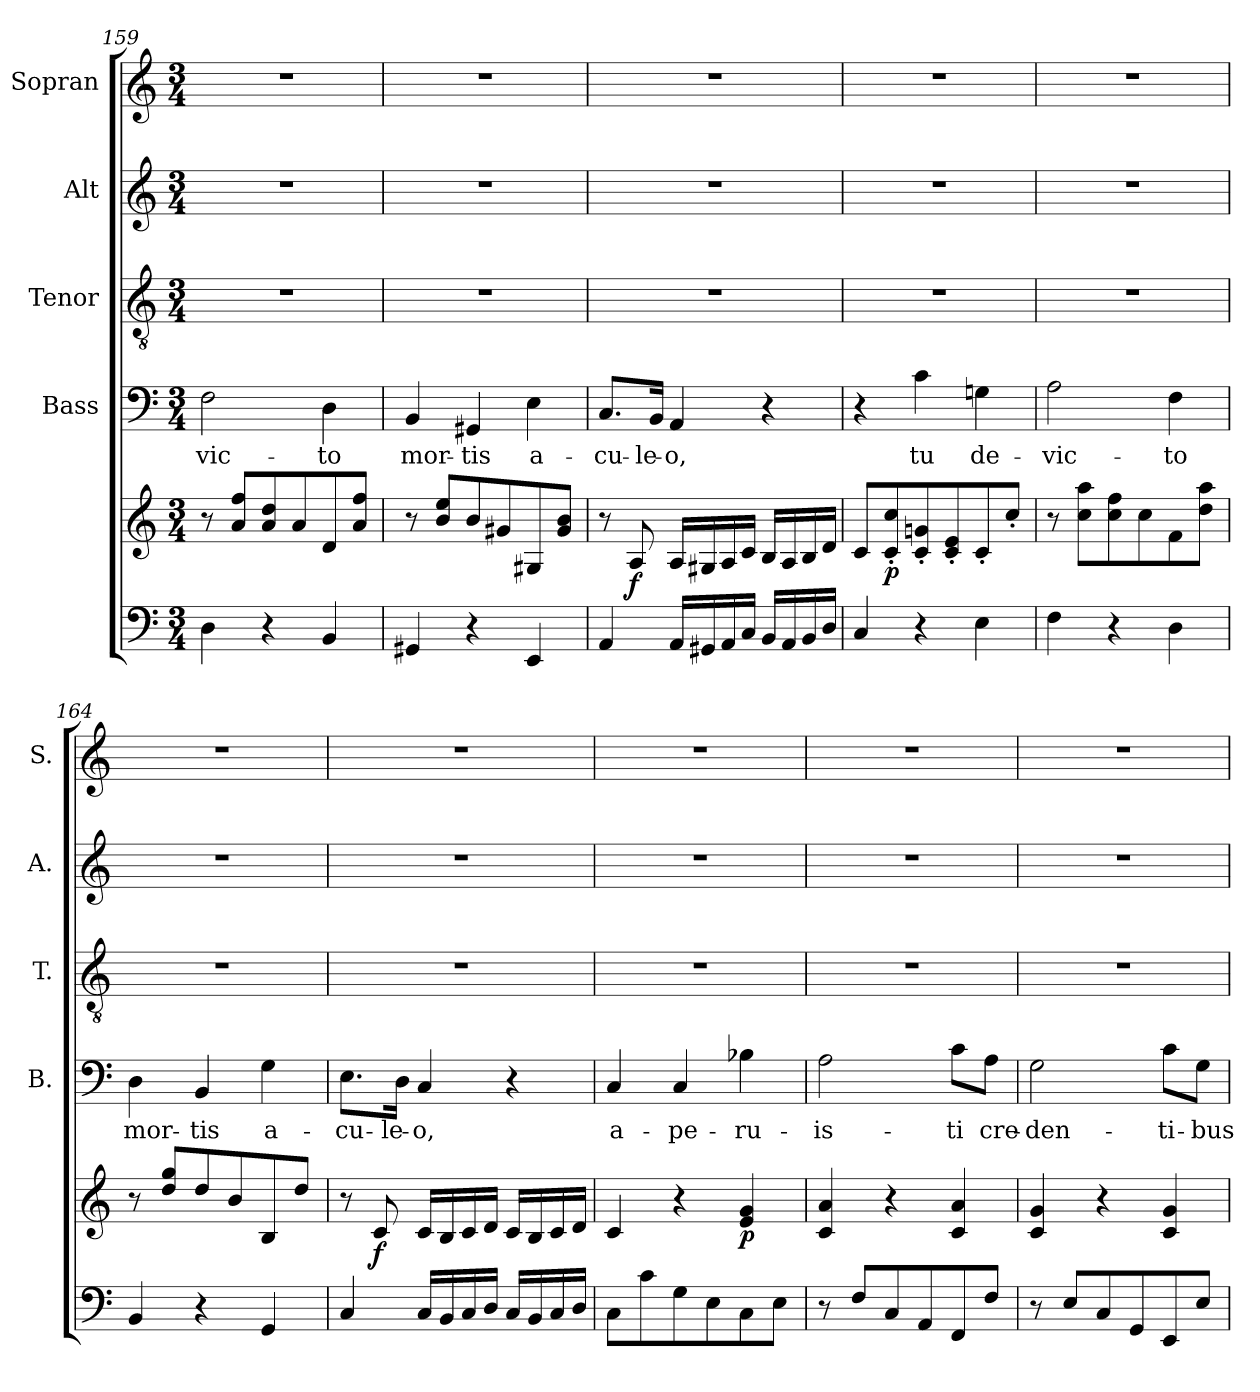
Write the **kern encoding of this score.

**kern	**kern	**dynam	**kern	**text	**kern	**kern	**kern
*part5	*part5	*part5	*part4	*part4	*part3	*part2	*part1
*staff6	*staff5	*staff5/6	*staff4	*staff4	*staff3	*staff2	*staff1
*	*	*	*I"Bass	*	*I"Tenor	*I"Alt	*I"Sopran
*	*	*	*I'B.	*	*I'T.	*I'A.	*I'S.
*clefF4	*clefG2	*	*clefF4	*	*clefGv2	*clefG2	*clefG2
*k[]	*k[]	*	*k[]	*	*k[]	*k[]	*k[]
*C:	*C:	*	*C:	*	*C:	*C:	*C:
*M3/4	*M3/4	*	*M3/4	*	*M3/4	*M3/4	*M3/4
=159	=159	=159	=159	=159	=159	=159	=159
!	!	!	!	!LO:LY:b	!	!	!
4D\	8r	.	2F\	-vic-	2.r	2.r	2.r
.	8a/ 8ff/L	.	.	.	.	.	.
4r	8a/ 8dd/	.	.	.	.	.	.
.	8a/	.	.	.	.	.	.
!	!	!	!	!LO:LY:b	!	!	!
4BB/	8d/	.	4D\	-to	.	.	.
.	8a/ 8ff/J	.	.	.	.	.	.
=160	=160	=160	=160	=160	=160	=160	=160
!	!	!	!	!LO:LY:b	!	!	!
4GG#X/	8r	.	4BB/	mor-	2.r	2.r	2.r
.	8b/ 8ee/L	.	.	.	.	.	.
!	!	!	!	!LO:LY:b	!	!	!
4r	8b/	.	4GG#X/	-tis	.	.	.
.	8g#X/	.	.	.	.	.	.
!	!	!	!	!LO:LY:b	!	!	!
4EE/	8G#X/	.	4E\	a-	.	.	.
.	8g#/ 8b/J	.	.	.	.	.	.
!!LO:PB:g=z
=161	=161	=161	=161	=161	=161	=161	=161
!	!	!	!	!LO:LY:b	!	!	!
4AA/	8r	.	8.C/L	-cu-	2.r	2.r	2.r
!	!	!LO:DY:b	!	!	!	!	!
.	8A/	f	.	.	.	.	.
!	!	!	!	!LO:LY:b	!	!	!
.	.	.	16BB/Jk	-le-	.	.	.
!	!	!	!	!LO:LY:b	!	!	!
16AA/LL	16A/LL	.	4AA/	-o,	.	.	.
16GG#X/	16G#X/	.	.	.	.	.	.
16AA/	16A/	.	.	.	.	.	.
16C/JJ	16c/JJ	.	.	.	.	.	.
16BB/LL	16B/LL	.	4r	.	.	.	.
16AA/	16A/	.	.	.	.	.	.
16BB/	16B/	.	.	.	.	.	.
16D/JJ	16d/JJ	.	.	.	.	.	.
=162	=162	=162	=162	=162	=162	=162	=162
4C/	8c/L	.	4r	.	2.r	2.r	2.r
!	!	!LO:DY:b	!	!	!	!	!
.	8c/'< 8cc/'<	p	.	.	.	.	.
!	!	!	!	!LO:LY:b	!	!	!
4r	8c/'< 8gn/'<	.	4c\	tu	.	.	.
.	8c/'< 8e/'<	.	.	.	.	.	.
!	!	!	!	!LO:LY:b	!	!	!
4E\	8c'</	.	4Gn\	de-	.	.	.
.	8cc'</J	.	.	.	.	.	.
=163	=163	=163	=163	=163	=163	=163	=163
!	!	!	!	!LO:LY:b	!	!	!
4F\	8r	.	2A\	-vic-	2.r	2.r	2.r
.	8cc\ 8aa\L	.	.	.	.	.	.
4r	8cc\ 8ff\	.	.	.	.	.	.
.	8cc\	.	.	.	.	.	.
!	!	!	!	!LO:LY:b	!	!	!
4D\	8f\	.	4F\	-to	.	.	.
.	8dd\ 8aa\J	.	.	.	.	.	.
=164	=164	=164	=164	=164	=164	=164	=164
!	!	!	!	!LO:LY:b	!	!	!
4BB/	8r	.	4D\	mor-	2.r	2.r	2.r
.	8dd/ 8gg/L	.	.	.	.	.	.
!	!	!	!	!LO:LY:b	!	!	!
4r	8dd/	.	4BB/	-tis	.	.	.
.	8b/	.	.	.	.	.	.
!	!	!	!	!LO:LY:b	!	!	!
4GG/	8B/	.	4G\	a-	.	.	.
.	8dd/J	.	.	.	.	.	.
=165	=165	=165	=165	=165	=165	=165	=165
!	!	!	!	!LO:LY:b	!	!	!
4C/	8r	.	8.E\L	-cu-	2.r	2.r	2.r
!	!	!LO:DY:b	!	!	!	!	!
.	8c/	f	.	.	.	.	.
!	!	!	!	!LO:LY:b	!	!	!
.	.	.	16D\Jk	-le-	.	.	.
!	!	!	!	!LO:LY:b	!	!	!
16C/LL	16c/LL	.	4C/	-o,	.	.	.
16BB/	16B/	.	.	.	.	.	.
16C/	16c/	.	.	.	.	.	.
16D/JJ	16d/JJ	.	.	.	.	.	.
16C/LL	16c/LL	.	4r	.	.	.	.
16BB/	16B/	.	.	.	.	.	.
16C/	16c/	.	.	.	.	.	.
16D/JJ	16d/JJ	.	.	.	.	.	.
!!LO:LB:g=z
=166	=166	=166	=166	=166	=166	=166	=166
!	!	!	!	!LO:LY:b	!	!	!
8C\L	4c/	.	4C/	a-	2.r	2.r	2.r
8c\	.	.	.	.	.	.	.
!	!	!	!	!LO:LY:b	!	!	!
8G\	4r	.	4C/	-pe-	.	.	.
8E\	.	.	.	.	.	.	.
!	!	!LO:DY:b	!	!LO:LY:b	!	!	!
8C\	4e/ 4g/	p	4B-X\	-ru-	.	.	.
8E\J	.	.	.	.	.	.	.
=167	=167	=167	=167	=167	=167	=167	=167
!	!	!	!	!LO:LY:b	!	!	!
8r	4c/ 4a/	.	2A\	-is-	2.r	2.r	2.r
8F/L	.	.	.	.	.	.	.
8C/	4r	.	.	.	.	.	.
8AA/	.	.	.	.	.	.	.
!	!	!	!	!LO:LY:b	!	!	!
8FF/	4c/ 4a/	.	8c\L	-ti	.	.	.
!	!	!	!	!LO:LY:b	!	!	!
8F/J	.	.	8A\J	cre-	.	.	.
=168	=168	=168	=168	=168	=168	=168	=168
!	!	!	!	!LO:LY:b	!	!	!
8r	4c/ 4g/	.	2G\	-den-	2.r	2.r	2.r
8E/L	.	.	.	.	.	.	.
8C/	4r	.	.	.	.	.	.
8GG/	.	.	.	.	.	.	.
!	!	!	!	!LO:LY:b	!	!	!
8EE/	4c/ 4g/	.	8c\L	-ti-	.	.	.
!	!	!	!	!LO:LY:b	!	!	!
8E/J	.	.	8G\J	-bus	.	.	.
=	=	=	=	=	=	=	=
*-	*-	*-	*-	*-	*-	*-	*-
